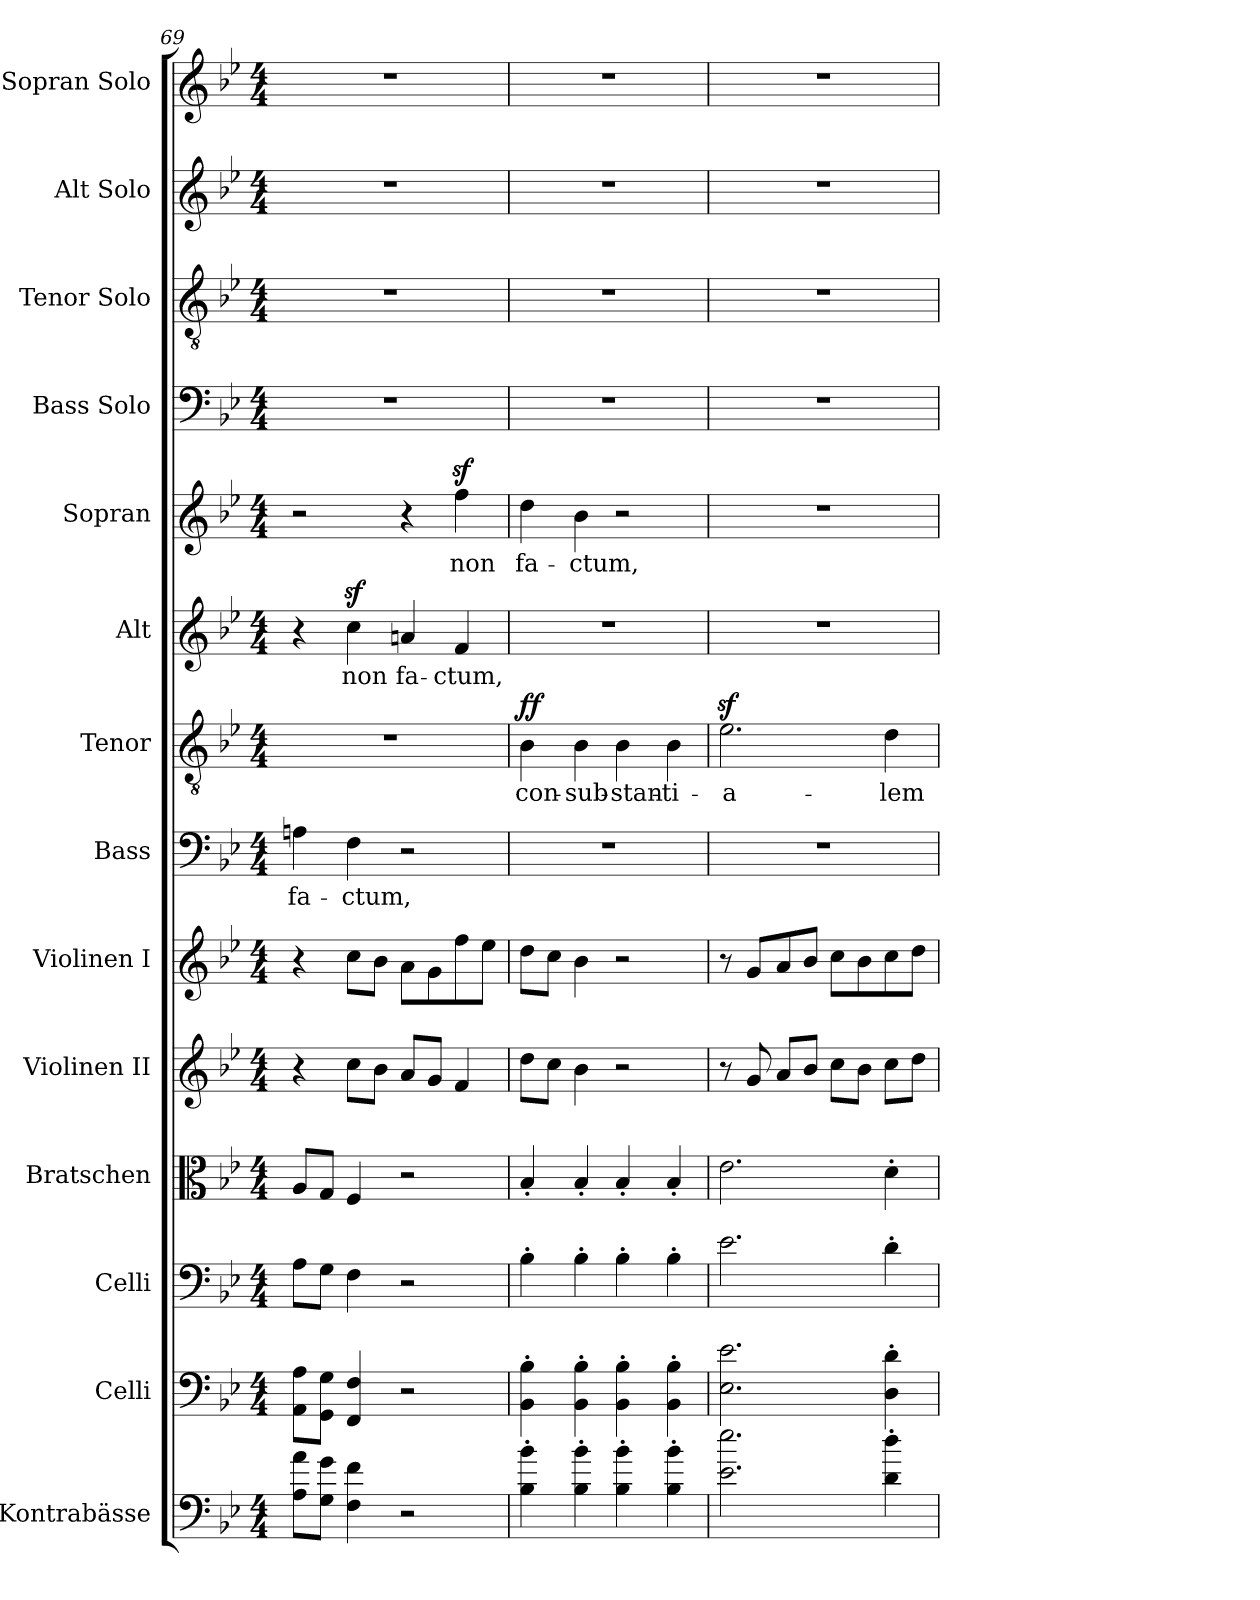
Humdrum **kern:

**kern	**kern	**kern	**kern	**kern	**kern	**kern	**text	**kern	**text	**dynam	**kern	**text	**kern	**text	**kern	**kern	**kern	**kern
*part14	*part13	*part12	*part11	*part10	*part9	*part8	*part8	*part7	*part7	*part7	*part6	*part6	*part5	*part5	*part4	*part3	*part2	*part1
*staff14	*staff13	*staff12	*staff11	*staff10	*staff9	*staff8	*staff8	*staff7	*staff7	*staff7	*staff6	*staff6	*staff5	*staff5	*staff4	*staff3	*staff2	*staff1
*I"Kontrabässe	*I"Celli	*I"Celli	*I"Bratschen	*I"Violinen II	*I"Violinen I	*I"Bass	*	*I"Tenor	*	*	*I"Alt	*	*I"Sopran	*	*I"Bass Solo	*I"Tenor Solo	*I"Alt Solo	*I"Sopran Solo
*	*I'Cl.	*	*	*	*I'Vl.	*I'B.	*	*I'T.	*	*	*I'A.	*	*I'S.	*	*I'B.S.	*I'T.S.	*I'A.S.	*I'S.S.
*clefF4	*clefF4	*clefF4	*clefC3	*clefG2	*clefG2	*clefF4	*	*clefGv2	*	*	*clefG2	*	*clefG2	*	*clefF4	*clefGv2	*clefG2	*clefG2
*ITrd7c12	*	*	*	*	*	*	*	*	*	*	*	*	*	*	*	*	*	*
*k[b-e-]	*k[b-e-]	*k[b-e-]	*k[b-e-]	*k[b-e-]	*k[b-e-]	*k[b-e-]	*	*k[b-e-]	*	*	*k[b-e-]	*	*k[b-e-]	*	*k[b-e-]	*k[b-e-]	*k[b-e-]	*k[b-e-]
*B-:	*B-:	*B-:	*B-:	*B-:	*B-:	*B-:	*	*B-:	*	*	*B-:	*	*B-:	*	*B-:	*B-:	*B-:	*B-:
*M4/4	*M4/4	*M4/4	*M4/4	*M4/4	*M4/4	*M4/4	*	*M4/4	*	*	*M4/4	*	*M4/4	*	*M4/4	*M4/4	*M4/4	*M4/4
=69	=69	=69	=69	=69	=69	=69	=69	=69	=69	=69	=69	=69	=69	=69	=69	=69	=69	=69
!	!	!	!	!	!	!	!LO:LY:b	!	!	!	!	!	!	!	!	!	!	!
8AA\ 8A\L	8AA\ 8A\L	8A\L	8A/L	4r	4r	4An\	-fa-	1r	.	.	4r	.	2r	.	1r	1r	1r	1r
8GG\ 8G\J	8GG\ 8G\J	8G\J	8G/J	.	.	.	.	.	.	.	.	.	.	.	.	.	.	.
!	!	!	!	!	!	!	!LO:LY:b	!	!	!	!	!LO:LY:b	!	!	!	!	!	!
4FF\ 4F\	4FF/ 4F/	4F\	4F/	8cc\L	8cc\L	4F\	ctum,	.	.	.	4ccz>\	non	.	.	.	.	.	.
.	.	.	.	8b-\J	8b-\J	.	.	.	.	.	.	.	.	.	.	.	.	.
!	!	!	!	!	!	!	!	!	!	!	!	!LO:LY:b	!	!	!	!	!	!
2r	2r	2r	2r	8a/L	8a\L	2r	.	.	.	.	4an/	-fa-	4r	.	.	.	.	.
.	.	.	.	8g/J	8g\	.	.	.	.	.	.	.	.	.	.	.	.	.
!	!	!	!	!	!	!	!	!	!	!	!	!LO:LY:b	!	!LO:LY:b	!	!	!	!
.	.	.	.	4f/	8ff\	.	.	.	.	.	4f/	ctum,	4ffz>\	non	.	.	.	.
.	.	.	.	.	8ee-\J	.	.	.	.	.	.	.	.	.	.	.	.	.
=70	=70	=70	=70	=70	=70	=70	=70	=70	=70	=70	=70	=70	=70	=70	=70	=70	=70	=70
!!LO:REH:place=s1:a:fs=14:t=C
*	*	*	*	*	*	*	*	*	*	*	*	*	*	*	*	*	*	*MM150
!	!	!	!	!	!	!	!	!	!LO:LY:b	!LO:DY:a	!	!	!	!LO:LY:b	!	!	!	!
4BB-\' 4B-\'	4BB-\' 4B-\'	4B-'\	4B-'/	8dd\L	8dd\L	1r	.	4B-\	-con-	ff	1r	.	4dd\	-fa-	1r	1r	1r	1r
.	.	.	.	8cc\J	8cc\J	.	.	.	.	.	.	.	.	.	.	.	.	.
!	!	!	!	!	!	!	!	!	!LO:LY:b	!	!	!	!	!LO:LY:b	!	!	!	!
4BB-\' 4B-\'	4BB-\' 4B-\'	4B-'\	4B-'/	4b-\	4b-\	.	.	4B-\	-sub-	.	.	.	4b-\	ctum,	.	.	.	.
!	!	!	!	!	!	!	!	!	!LO:LY:b	!	!	!	!	!	!	!	!	!
4BB-\' 4B-\'	4BB-\' 4B-\'	4B-'\	4B-'/	2r	2r	.	.	4B-\	-stan-	.	.	.	2r	.	.	.	.	.
!	!	!	!	!	!	!	!	!	!LO:LY:b	!	!	!	!	!	!	!	!	!
4BB-\' 4B-\'	4BB-\' 4B-\'	4B-'\	4B-'/	.	.	.	.	4B-\	-ti-	.	.	.	.	.	.	.	.	.
!!LO:LB:g=z
=71	=71	=71	=71	=71	=71	=71	=71	=71	=71	=71	=71	=71	=71	=71	=71	=71	=71	=71
!	!	!	!	!	!	!	!	!	!LO:LY:b	!	!	!	!	!	!	!	!	!
2.E-\ 2.e-\	2.E-\ 2.e-\	2.e-\	2.e-\	8r	8r	1r	.	2.e-z>\	-a-	.	1r	.	1r	.	1r	1r	1r	1r
.	.	.	.	8g/	8g/L	.	.	.	.	.	.	.	.	.	.	.	.	.
.	.	.	.	8a/L	8a/	.	.	.	.	.	.	.	.	.	.	.	.	.
.	.	.	.	8b-/J	8b-/J	.	.	.	.	.	.	.	.	.	.	.	.	.
.	.	.	.	8cc\L	8cc\L	.	.	.	.	.	.	.	.	.	.	.	.	.
.	.	.	.	8b-\J	8b-\	.	.	.	.	.	.	.	.	.	.	.	.	.
!	!	!	!	!	!	!	!	!	!LO:LY:b	!	!	!	!	!	!	!	!	!
4D\' 4d\'	4D\' 4d\'	4d'\	4d'\	8cc\L	8cc\	.	.	4d\	lem	.	.	.	.	.	.	.	.	.
.	.	.	.	8dd\J	8dd\J	.	.	.	.	.	.	.	.	.	.	.	.	.
=	=	=	=	=	=	=	=	=	=	=	=	=	=	=	=	=	=	=
*-	*-	*-	*-	*-	*-	*-	*-	*-	*-	*-	*-	*-	*-	*-	*-	*-	*-	*-
